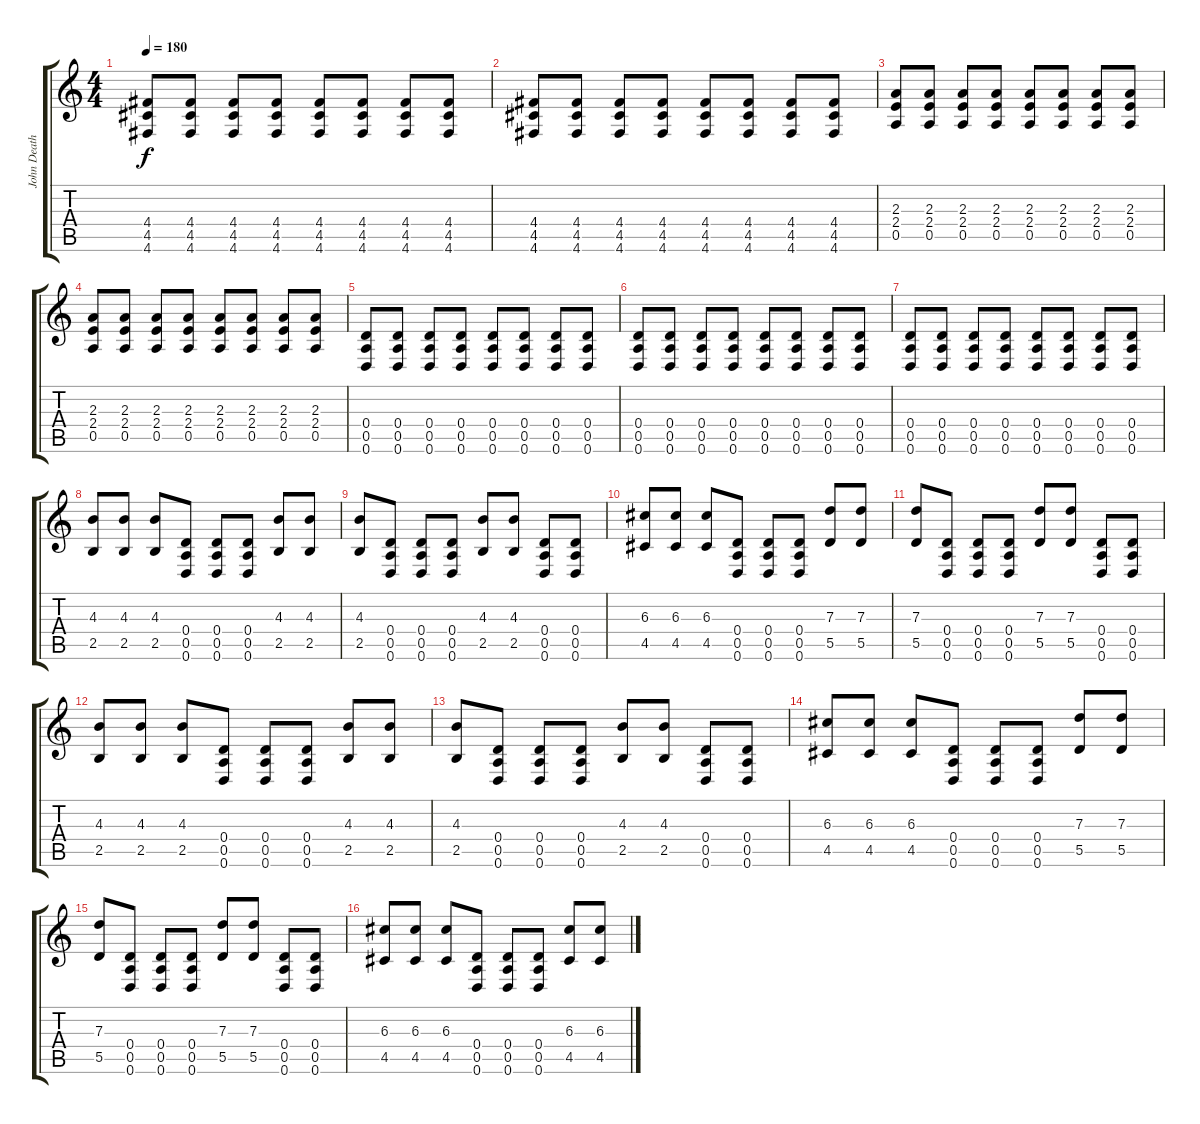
\track ("John Death (Lead)" "John Death") {instrument overdrivenguitar}
\staff {score tabs}
\tuning (E4 B3 G3 D3 A2 D2) {hide}
\ts (4 4)
\tempo 180
\clef g2
\ks c
(4.4 4.5 4.6).8{dy f} (4.4 4.5 4.6).8 (4.4 4.5 4.6).8 (4.4 4.5 4.6).8 (4.4 4.5 4.6).8 (4.4 4.5 4.6).8 (4.4 4.5 4.6).8 (4.4 4.5 4.6).8 |
(4.4 4.5 4.6).8 (4.4 4.5 4.6).8 (4.4 4.5 4.6).8 (4.4 4.5 4.6).8 (4.4 4.5 4.6).8 (4.4 4.5 4.6).8 (4.4 4.5 4.6).8 (4.4 4.5 4.6).8 |
(2.3 2.4 0.5).8 (2.3 2.4 0.5).8 (2.3 2.4 0.5).8 (2.3 2.4 0.5).8 (2.3 2.4 0.5).8 (2.3 2.4 0.5).8 (2.3 2.4 0.5).8 (2.3 2.4 0.5).8 |
(2.3 2.4 0.5).8 (2.3 2.4 0.5).8 (2.3 2.4 0.5).8 (2.3 2.4 0.5).8 (2.3 2.4 0.5).8 (2.3 2.4 0.5).8 (2.3 2.4 0.5).8 (2.3 2.4 0.5).8 |
(0.4 0.5 0.6).8 (0.4 0.5 0.6).8 (0.4 0.5 0.6).8 (0.4 0.5 0.6).8 (0.4 0.5 0.6).8 (0.4 0.5 0.6).8 (0.4 0.5 0.6).8 (0.4 0.5 0.6).8 |
(0.4 0.5 0.6).8 (0.4 0.5 0.6).8 (0.4 0.5 0.6).8 (0.4 0.5 0.6).8 (0.4 0.5 0.6).8 (0.4 0.5 0.6).8 (0.4 0.5 0.6).8 (0.4 0.5 0.6).8 |
(0.4 0.5 0.6).8 (0.4 0.5 0.6).8 (0.4 0.5 0.6).8 (0.4 0.5 0.6).8 (0.4 0.5 0.6).8 (0.4 0.5 0.6).8 (0.4 0.5 0.6).8 (0.4 0.5 0.6).8 |
(4.3 2.5).8 (4.3 2.5).8 (4.3 2.5).8 (0.4 0.5 0.6).8 (0.4 0.5 0.6).8 (0.4 0.5 0.6).8 (4.3 2.5).8 (4.3 2.5).8 |
(4.3 2.5).8 (0.4 0.5 0.6).8 (0.4 0.5 0.6).8 (0.4 0.5 0.6).8 (4.3 2.5).8 (4.3 2.5).8 (0.4 0.5 0.6).8 (0.4 0.5 0.6).8 |
(6.3 4.5).8 (6.3 4.5).8 (6.3 4.5).8 (0.4 0.5 0.6).8 (0.4 0.5 0.6).8 (0.4 0.5 0.6).8 (7.3 5.5).8 (7.3 5.5).8 |
(7.3 5.5).8 (0.4 0.5 0.6).8 (0.4 0.5 0.6).8 (0.4 0.5 0.6).8 (7.3 5.5).8 (7.3 5.5).8 (0.4 0.5 0.6).8 (0.4 0.5 0.6).8 |
(4.3 2.5).8 (4.3 2.5).8 (4.3 2.5).8 (0.4 0.5 0.6).8 (0.4 0.5 0.6).8 (0.4 0.5 0.6).8 (4.3 2.5).8 (4.3 2.5).8 |
(4.3 2.5).8 (0.4 0.5 0.6).8 (0.4 0.5 0.6).8 (0.4 0.5 0.6).8 (4.3 2.5).8 (4.3 2.5).8 (0.4 0.5 0.6).8 (0.4 0.5 0.6).8 |
(6.3 4.5).8 (6.3 4.5).8 (6.3 4.5).8 (0.4 0.5 0.6).8 (0.4 0.5 0.6).8 (0.4 0.5 0.6).8 (7.3 5.5).8 (7.3 5.5).8 |
(7.3 5.5).8 (0.4 0.5 0.6).8 (0.4 0.5 0.6).8 (0.4 0.5 0.6).8 (7.3 5.5).8 (7.3 5.5).8 (0.4 0.5 0.6).8 (0.4 0.5 0.6).8 |
(6.3 4.5).8 (6.3 4.5).8 (6.3 4.5).8 (0.4 0.5 0.6).8 (0.4 0.5 0.6).8 (0.4 0.5 0.6).8 (6.3 4.5).8 (6.3 4.5).8
